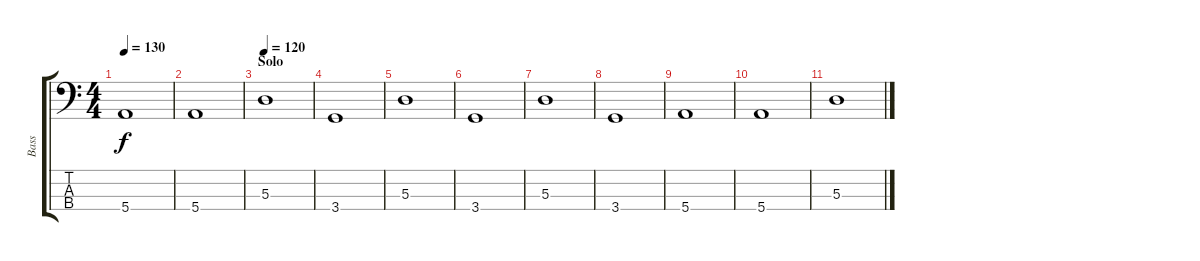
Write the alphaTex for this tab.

\track ("Bass" "Bass") {instrument synthbass2}
\staff {score tabs}
\tuning (G2 D2 A1 E1) {hide}
\ts (4 4)
\tempo 130
\clef f4
\ks c
5.4.1{dy f} |
5.4.1 |
\section ("" "Solo")
\tempo 120
5.3.1 |
3.4.1 |
5.3.1 |
3.4.1 |
5.3.1 |
3.4.1 |
5.4.1 |
5.4.1 |
5.3.1
